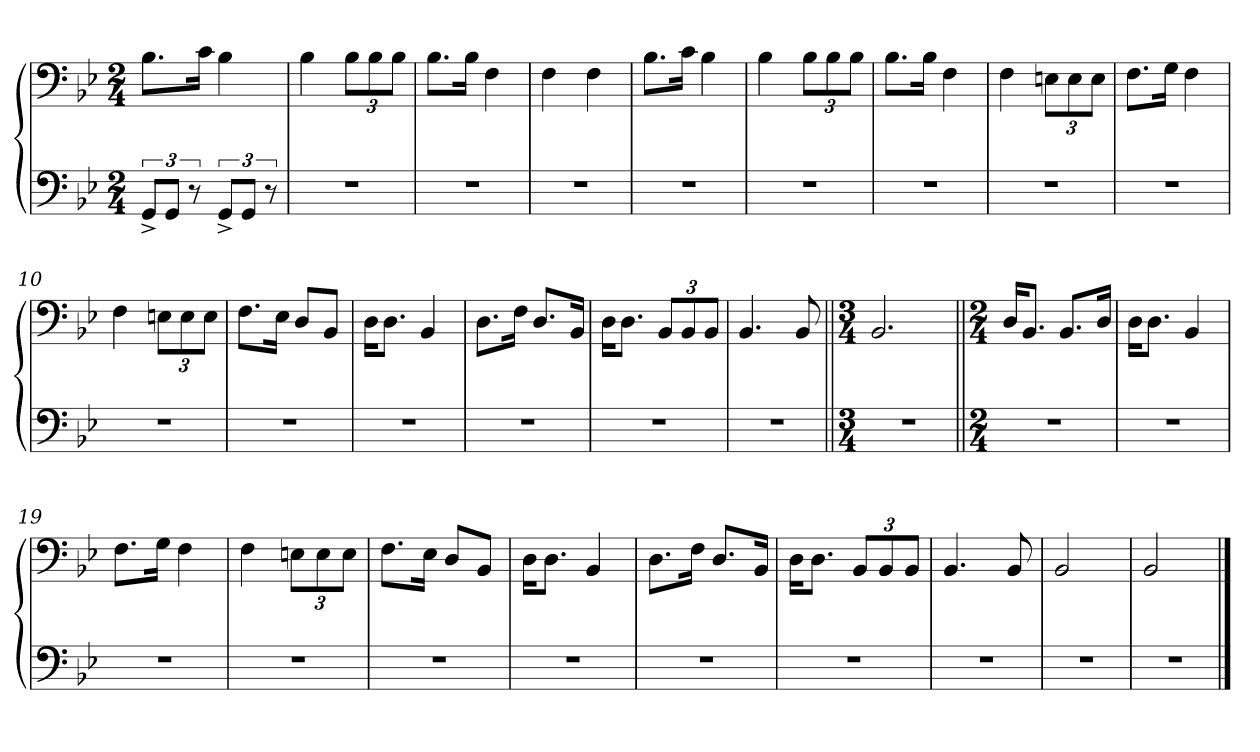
**kern	**kern
*part1	*part1
*staff2	*staff1
*clefF4	*clefF4
*k[b-e-]	*k[b-e-]
*M2/4	*M2/4
=1	=1
12GG^/L	8.B-\L
12GG/J	.
12r	.
.	16c\Jk
12GG^/L	4B-\
12GG/J	.
12r	.
=2	=2
2r	4B-\
.	12B-\L
.	12B-\
.	12B-\J
=3	=3
2r	8.B-\L
.	16B-\Jk
.	4F\
=4	=4
2r	4F\
.	4F\
=5	=5
2r	8.B-\L
.	16c\Jk
.	4B-\
=6	=6
2r	4B-\
.	12B-\L
.	12B-\
.	12B-\J
=7	=7
2r	8.B-\L
.	16B-\Jk
.	4F\
=8	=8
2r	4F\
.	12En\L
.	12E\
.	12E\J
=9	=9
2r	8.F\L
.	16G\Jk
.	4F\
=10	=10
2r	4F\
.	12En\L
.	12E\
.	12E\J
=11	=11
2r	8.F\L
.	16E-\Jk
.	8D/L
.	8BB-/J
=12	=12
2r	16D\KL
.	8.D\J
.	4BB-/
=13	=13
2r	8.D\L
.	16F\Jk
.	8.D/L
.	16BB-/Jk
=14	=14
2r	16D\KL
.	8.D\J
.	12BB-/L
.	12BB-/
.	12BB-/J
=15	=15
2r	4.BB-/
.	8BB-/
=16||	=16||
*M3/4	*M3/4
2.r	2.BB-/
=17||	=17||
*M2/4	*M2/4
2r	16D/KL
.	8.BB-/J
.	8.BB-/L
.	16D/Jk
=18	=18
2r	16D\KL
.	8.D\J
.	4BB-/
=19	=19
2r	8.F\L
.	16G\Jk
.	4F\
=20	=20
2r	4F\
.	12En\L
.	12E\
.	12E\J
=21	=21
2r	8.F\L
.	16E-\Jk
.	8D/L
.	8BB-/J
=22	=22
2r	16D\KL
.	8.D\J
.	4BB-/
=23	=23
2r	8.D\L
.	16F\Jk
.	8.D/L
.	16BB-/Jk
=24	=24
2r	16D\KL
.	8.D\J
.	12BB-/L
.	12BB-/
.	12BB-/J
=25	=25
2r	4.BB-/
.	8BB-/
=26	=26
2r	2BB-/
=27	=27
2r	2BB-/
==	==
*-	*-
